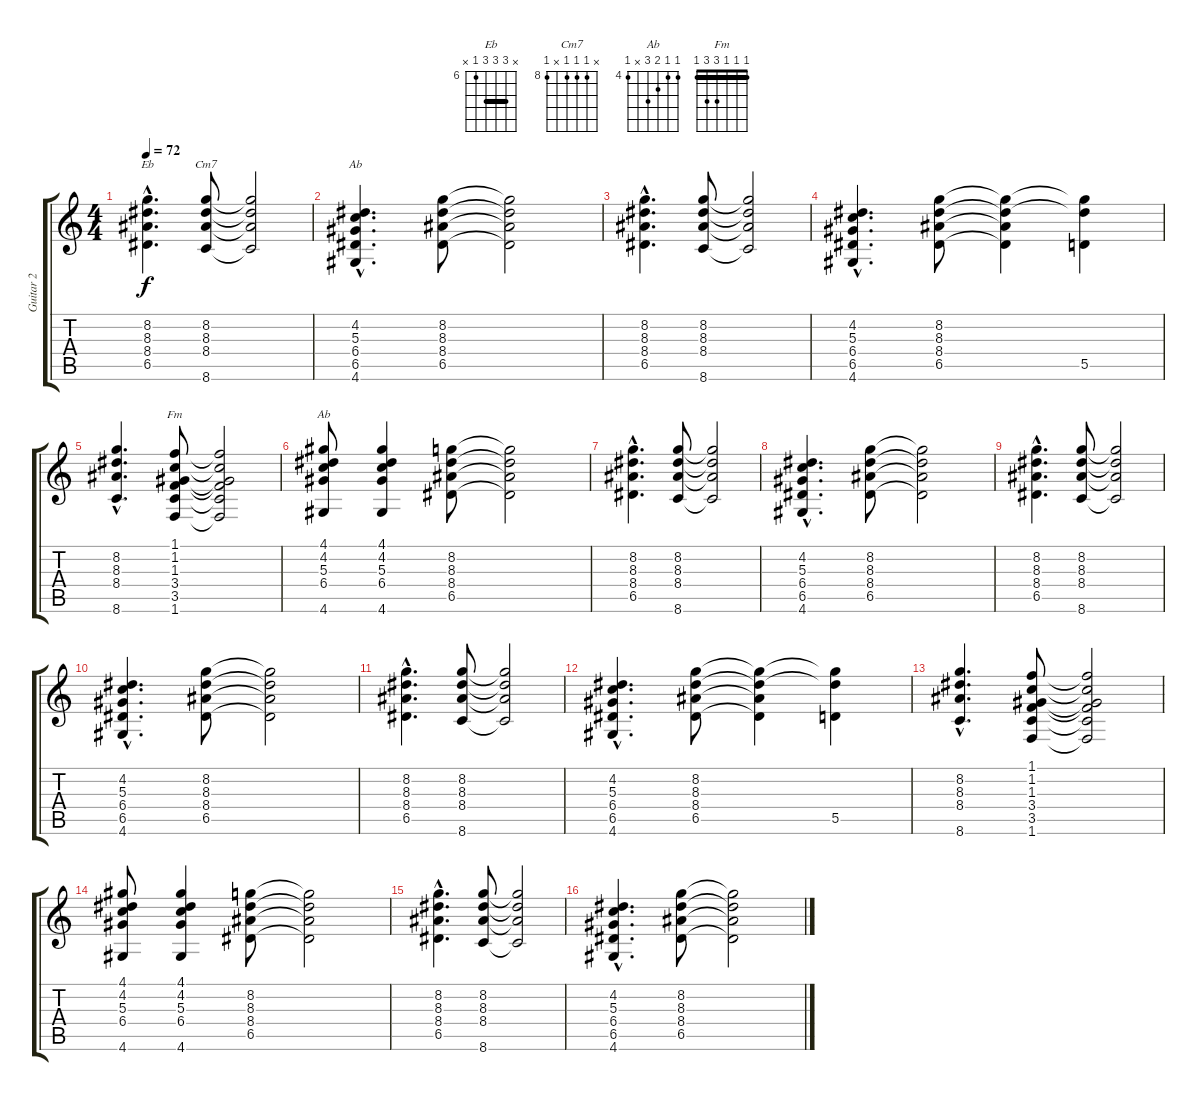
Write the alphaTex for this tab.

\track ("Guitar 2" "Guitar 2") {instrument electricguitarmuted}
\staff {score tabs}
\tuning (E4 B3 G3 D3 A2 E2) {hide}
\chord ("Eb" x 8 8 8 6 x) {firstfret 6 barre 8}
\chord ("Cm7" x 8 8 8 x 8) {firstfret 8}
\chord ("Ab" x 4 5 6 6 4) {firstfret 4 barre 4}
\chord ("Fm" 1 1 1 3 3 1) {barre 1}
\chord ("Ab" 4 4 5 6 x 4) {firstfret 4}
\ts (4 4)
\tempo 72
\clef g2
\ks c
(8.2{hac} 8.3{hac} 8.4{hac} 6.5{hac}).4{d ch "Eb" dy f} (8.2 8.3 8.4 8.6).8{ch "Cm7"} (8.2{t} 8.3{t} 8.4{t} 8.6{t}).2 |
(4.2{hac} 5.3{hac} 6.4{hac} 6.5{hac} 4.6{hac}).4{d ch "Ab"} (8.2 8.3 8.4 6.5).8 (8.2{t} 8.3{t} 8.4{t} 6.5{t}).2 |
(8.2{hac} 8.3{hac} 8.4{hac} 6.5{hac}).4{d} (8.2 8.3 8.4 8.6).8 (8.2{t} 8.3{t} 8.4{t} 8.6{t}).2 |
(4.2{hac} 5.3{hac} 6.4{hac} 6.5{hac} 4.6{hac}).4{d} (8.2 8.3 8.4 6.5).8 (8.2{t} 8.3{t} 8.4{t} 6.5{t}).4 (8.2{t} 8.3{t} 5.5).4 |
(8.2{hac} 8.3{hac} 8.4{hac} 8.6{hac}).4{d} (1.1 1.2 1.3 3.4 3.5 1.6).8{ch "Fm"} (1.1{t} 1.2{t} 1.3{t} 3.4{t} 3.5{t} 1.6{t}).2 |
(4.1 4.2 5.3 6.4 4.6).8{ch "Ab"} (4.1 4.2 5.3 6.4 4.6).4 (8.2 8.3 8.4 6.5).8 (8.2{t} 8.3{t} 8.4{t} 6.5{t}).2 |
(8.2{hac} 8.3{hac} 8.4{hac} 6.5{hac}).4{d} (8.2 8.3 8.4 8.6).8 (8.2{t} 8.3{t} 8.4{t} 8.6{t}).2 |
(4.2{hac} 5.3{hac} 6.4{hac} 6.5{hac} 4.6{hac}).4{d} (8.2 8.3 8.4 6.5).8 (8.2{t} 8.3{t} 8.4{t} 6.5{t}).2 |
(8.2{hac} 8.3{hac} 8.4{hac} 6.5{hac}).4{d} (8.2 8.3 8.4 8.6).8 (8.2{t} 8.3{t} 8.4{t} 8.6{t}).2 |
(4.2{hac} 5.3{hac} 6.4{hac} 6.5{hac} 4.6{hac}).4{d} (8.2 8.3 8.4 6.5).8 (8.2{t} 8.3{t} 8.4{t} 6.5{t}).2 |
(8.2{hac} 8.3{hac} 8.4{hac} 6.5{hac}).4{d} (8.2 8.3 8.4 8.6).8 (8.2{t} 8.3{t} 8.4{t} 8.6{t}).2 |
(4.2{hac} 5.3{hac} 6.4{hac} 6.5{hac} 4.6{hac}).4{d} (8.2 8.3 8.4 6.5).8 (8.2{t} 8.3{t} 8.4{t} 6.5{t}).4 (8.2{t} 8.3{t} 5.5).4 |
(8.2{hac} 8.3{hac} 8.4{hac} 8.6{hac}).4{d} (1.1 1.2 1.3 3.4 3.5 1.6).8 (1.1{t} 1.2{t} 1.3{t} 3.4{t} 3.5{t} 1.6{t}).2 |
(4.1 4.2 5.3 6.4 4.6).8 (4.1 4.2 5.3 6.4 4.6).4 (8.2 8.3 8.4 6.5).8 (8.2{t} 8.3{t} 8.4{t} 6.5{t}).2 |
(8.2{hac} 8.3{hac} 8.4{hac} 6.5{hac}).4{d} (8.2 8.3 8.4 8.6).8 (8.2{t} 8.3{t} 8.4{t} 8.6{t}).2 |
(4.2{hac} 5.3{hac} 6.4{hac} 6.5{hac} 4.6{hac}).4{d} (8.2 8.3 8.4 6.5).8 (8.2{t} 8.3{t} 8.4{t} 6.5{t}).2
